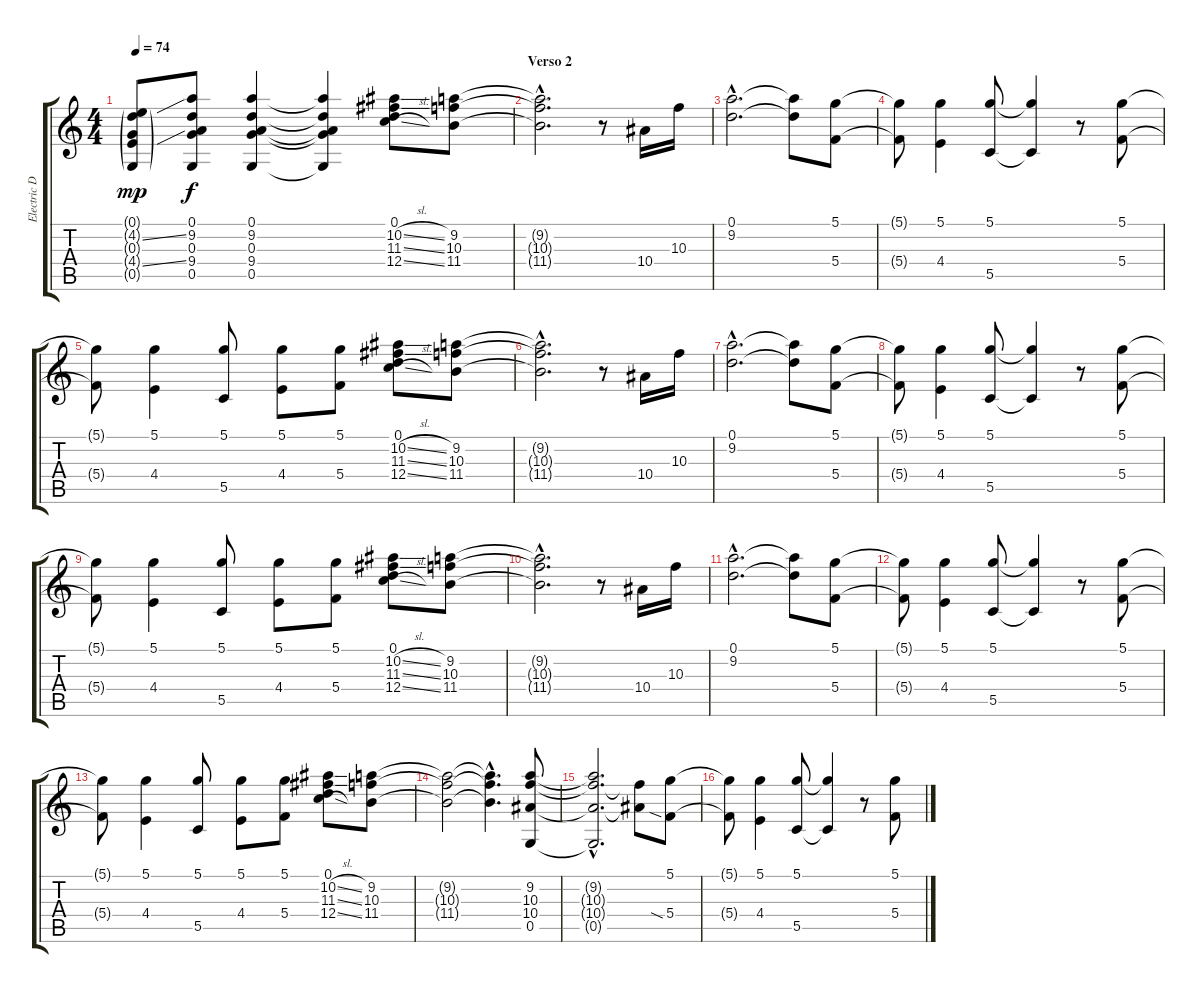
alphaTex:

\track ("Electric DGCGCD" "Electric D") {instrument electricguitarjazz}
\staff {score tabs}
\tuning (D4 C4 G3 C3 G2 D2) {hide}
\ts (4 4)
\tempo 74
\clef g2
\ks c
(0.1{g} 4.2{ss g} 0.3{g} 4.4{ss g} 0.5{g}).8{dy mp} (0.1 9.2 0.3 9.4 0.5).8{dy f} (0.1 9.2 0.3 9.4 0.5).4 (0.1{t} 9.2{t} 0.3{t} 9.4{t} 0.5{t}).4 (0.1 10.2{sl} 11.3{sl} 12.4{sl}).8 (9.2 10.3 11.4).8 |
\section ("" "Verso 2")
(9.2{hac t} 10.3{hac t} 11.4{hac t}).2{d} r.8 10.4.16 10.3.16 |
(0.1{hac} 9.2{hac}).2{d} (0.1{t} 9.2{t}).8 (5.1 5.4).8 |
(5.1{t} 5.4{t}).8 (5.1 4.4).4 (5.1 5.5).8 (5.1{t} 5.5{t}).4 r.8 (5.1 5.4).8 |
(5.1{t} 5.4{t}).8 (5.1 4.4).4 (5.1 5.5).8 (5.1 4.4).8 (5.1 5.4).8 (0.1 10.2{sl} 11.3{sl} 12.4{sl}).8 (9.2 10.3 11.4).8 |
(9.2{hac t} 10.3{hac t} 11.4{hac t}).2{d} r.8 10.4.16 10.3.16 |
(0.1{hac} 9.2{hac}).2{d} (0.1{t} 9.2{t}).8 (5.1 5.4).8 |
(5.1{t} 5.4{t}).8 (5.1 4.4).4 (5.1 5.5).8 (5.1{t} 5.5{t}).4 r.8 (5.1 5.4).8 |
(5.1{t} 5.4{t}).8 (5.1 4.4).4 (5.1 5.5).8 (5.1 4.4).8 (5.1 5.4).8 (0.1 10.2{sl} 11.3{sl} 12.4{sl}).8 (9.2 10.3 11.4).8 |
(9.2{hac t} 10.3{hac t} 11.4{hac t}).2{d} r.8 10.4.16 10.3.16 |
(0.1{hac} 9.2{hac}).2{d} (0.1{t} 9.2{t}).8 (5.1 5.4).8 |
(5.1{t} 5.4{t}).8 (5.1 4.4).4 (5.1 5.5).8 (5.1{t} 5.5{t}).4 r.8 (5.1 5.4).8 |
(5.1{t} 5.4{t}).8 (5.1 4.4).4 (5.1 5.5).8 (5.1 4.4).8 (5.1 5.4).8 (0.1 10.2{sl} 11.3{sl} 12.4{sl}).8 (9.2 10.3 11.4).8 |
(9.2{t} 10.3{t} 11.4{t}).2 (9.2{hac t} 10.3{hac t} 11.4{hac t}).4{d} (9.2 10.3 10.4 0.5).8 |
(9.2{hac t} 10.3{hac t} 10.4{hac t} 0.5{hac t}).2{d} (10.3{t} 10.4{t}).8 (5.1 5.4{sia}).8 |
(5.1{t} 5.4{t}).8 (5.1 4.4).4 (5.1 5.5).8 (5.1{t} 5.5{t}).4 r.8 (5.1 5.4).8
